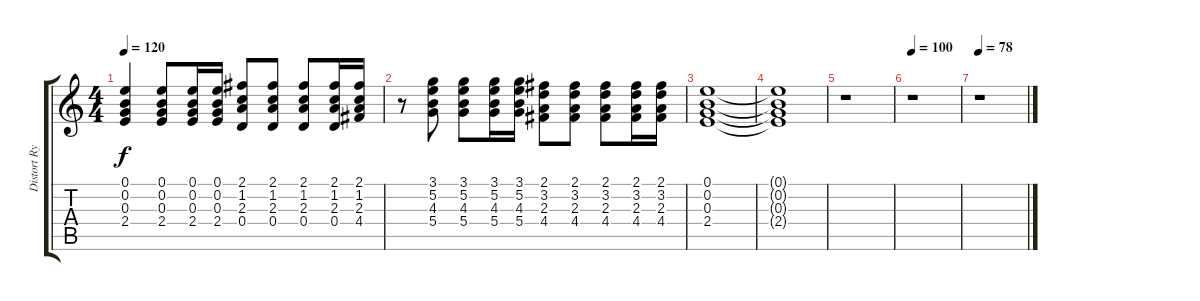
\track ("Distort Rythm" "Distort Ry") {instrument distortionguitar}
\staff {score tabs}
\tuning (E4 B3 G3 D3 A2 E2) {hide}
\ts (4 4)
\tempo 120
\clef g2
\ks c
(0.1 0.2 0.3 2.4).4{dy f} (0.1 0.2 0.3 2.4).8 (0.1 0.2 0.3 2.4).16 (0.1 0.2 0.3 2.4).16 (2.1 1.2 2.3 0.4).8 (2.1 1.2 2.3 0.4).8 (2.1 1.2 2.3 0.4).8 (2.1 1.2 2.3 0.4).16 (2.1 1.2 2.3 4.4).16 |
r.8 (3.1 5.2 4.3 5.4).8 (3.1 5.2 4.3 5.4).8 (3.1 5.2 4.3 5.4).16 (3.1 5.2 4.3 5.4).16 (2.1 3.2 2.3 4.4).8 (2.1 3.2 2.3 4.4).8 (2.1 3.2 2.3 4.4).8 (2.1 3.2 2.3 4.4).16 (2.1 3.2 2.3 4.4).16 |
(0.1 0.2 0.3 2.4).1 |
(0.1{t} 0.2{t} 0.3{t} 2.4{t}).1 |
r.1 |
\tempo 100
r.1 |
\tempo 78
r.1
